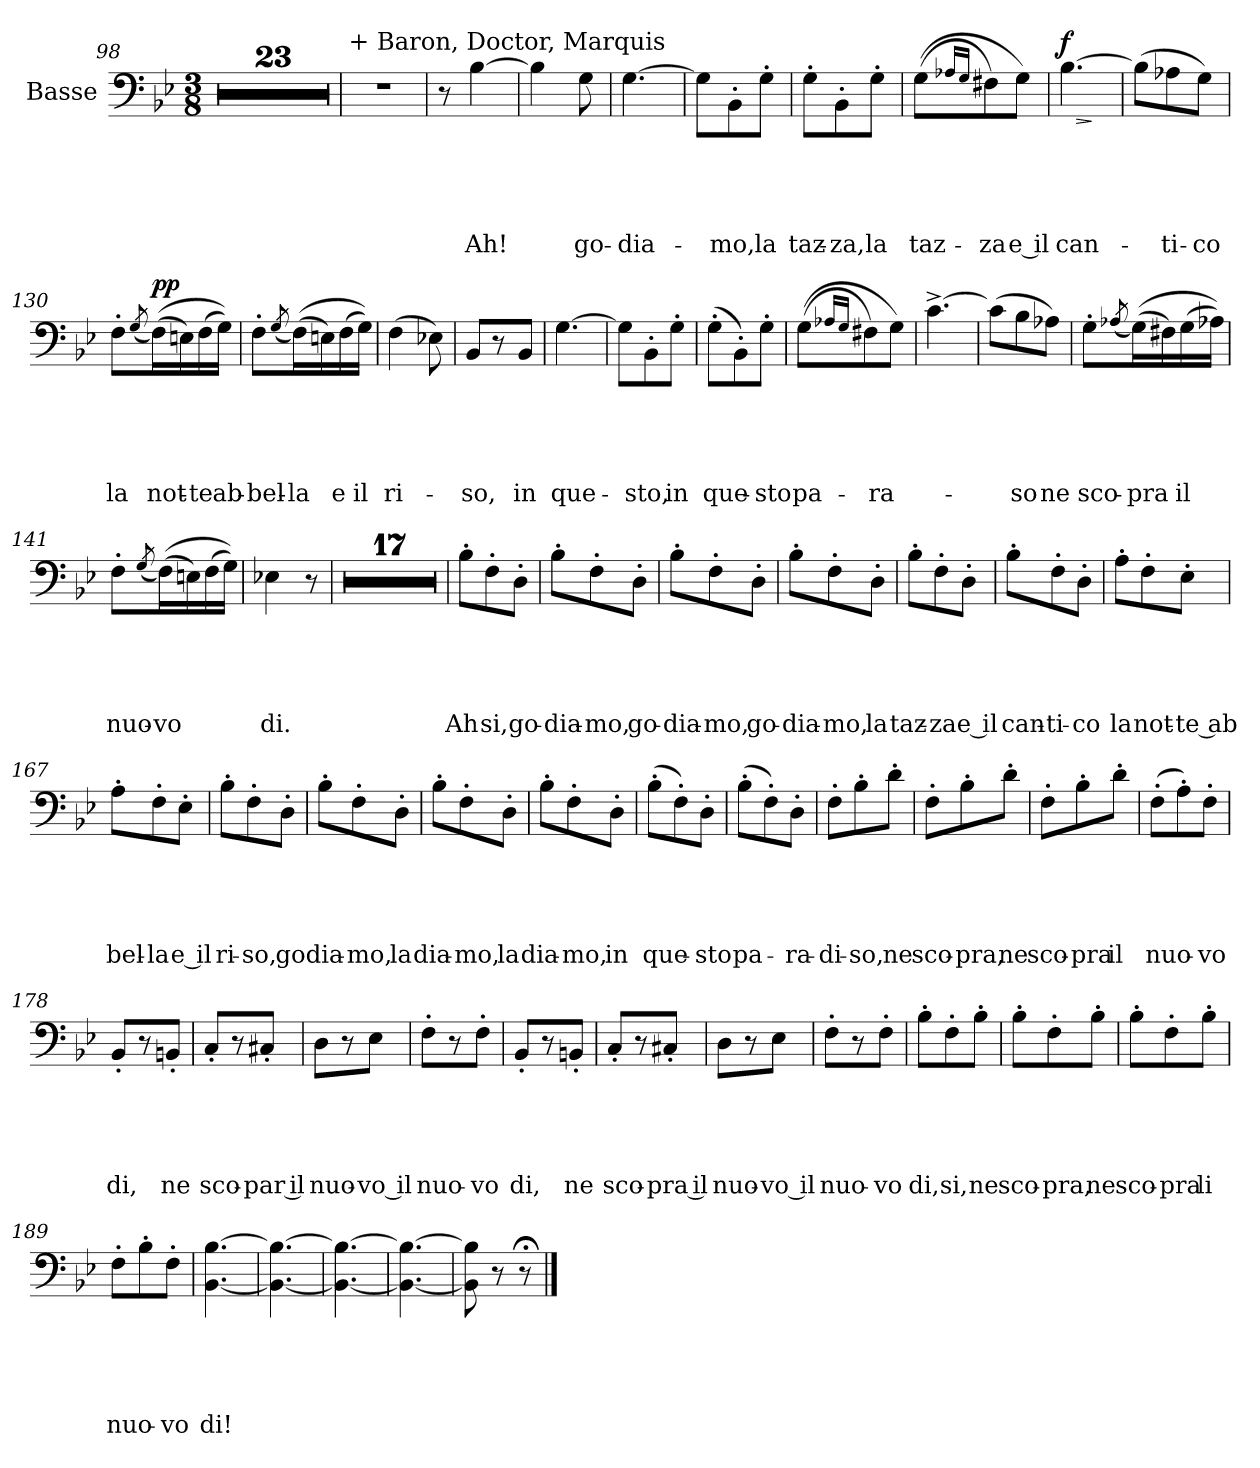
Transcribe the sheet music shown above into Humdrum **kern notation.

**kern	**text	**text	**text	**text	**text	**dynam
*part1	*part1	*part1	*part1	*part1	*part1	*part1
*staff1	*staff1	*staff1	*staff1	*staff1	*staff1	*staff1
*I"Basse	*	*	*	*	*	*
*I'B	*	*	*	*	*	*
*clefF4	*	*	*	*	*	*
*k[b-e-]	*	*	*	*	*	*
*B-:	*	*	*	*	*	*
*M3/8	*	*	*	*	*	*
=98	=98	=98	=98	=98	=98	=98
4.r	.	.	.	.	.	.
=99	=99	=99	=99	=99	=99	=99
4.r	.	.	.	.	.	.
=100	=100	=100	=100	=100	=100	=100
4.r	.	.	.	.	.	.
=101	=101	=101	=101	=101	=101	=101
4.r	.	.	.	.	.	.
=102	=102	=102	=102	=102	=102	=102
4.r	.	.	.	.	.	.
=103	=103	=103	=103	=103	=103	=103
4.r	.	.	.	.	.	.
=104	=104	=104	=104	=104	=104	=104
4.r	.	.	.	.	.	.
=105	=105	=105	=105	=105	=105	=105
4.r	.	.	.	.	.	.
!!LO:LB:g=z
=106	=106	=106	=106	=106	=106	=106
4.r	.	.	.	.	.	.
=107	=107	=107	=107	=107	=107	=107
4.r	.	.	.	.	.	.
=108	=108	=108	=108	=108	=108	=108
4.r	.	.	.	.	.	.
=109	=109	=109	=109	=109	=109	=109
4.r	.	.	.	.	.	.
=110	=110	=110	=110	=110	=110	=110
4.r	.	.	.	.	.	.
=111	=111	=111	=111	=111	=111	=111
4.r	.	.	.	.	.	.
=112	=112	=112	=112	=112	=112	=112
4.r	.	.	.	.	.	.
=113	=113	=113	=113	=113	=113	=113
4.r	.	.	.	.	.	.
=114	=114	=114	=114	=114	=114	=114
4.r	.	.	.	.	.	.
!!LO:PB:g=z
=115	=115	=115	=115	=115	=115	=115
4.r	.	.	.	.	.	.
=116	=116	=116	=116	=116	=116	=116
4.r	.	.	.	.	.	.
=117	=117	=117	=117	=117	=117	=117
4.r	.	.	.	.	.	.
=118	=118	=118	=118	=118	=118	=118
4.r	.	.	.	.	.	.
=119	=119	=119	=119	=119	=119	=119
4.r	.	.	.	.	.	.
=120	=120	=120	=120	=120	=120	=120
4.r	.	.	.	.	.	.
=121	=121	=121	=121	=121	=121	=121
!LO:TX:a:t=+ Baron, Doctor, Marquis	!	!	!	!	!	!
4.r	.	.	.	.	.	.
=122	=122	=122	=122	=122	=122	=122
8r	.	.	.	.	.	.
[4B-\	.	.	.	.	-Ah!	.
!!LO:PB:g=z
=123	=123	=123	=123	=123	=123	=123
4B-\]	.	.	.	.	.	.
8G\	.	.	.	.	go-	.
=124	=124	=124	=124	=124	=124	=124
[4.G\	.	.	.	.	-dia-	.
=125	=125	=125	=125	=125	=125	=125
8G\L]	.	.	.	.	.	.
8BB-'\	.	.	.	.	-mo,	.
8G'\J	.	.	.	.	la	.
=126	=126	=126	=126	=126	=126	=126
8G'\L	.	.	.	.	taz-	.
8BB-'\	.	.	.	.	-za,	.
8G'\J	.	.	.	.	la	.
=127	=127	=127	=127	=127	=127	=127
(>(>8G\L	.	.	.	.	taz-	.
16qA-X/LL	.	.	.	.	.	.
16qG/JJ	.	.	.	.	.	.
8F#X\)	.	.	.	.	-za	.
8G\J)	.	.	.	.	e il	.
=128	=128	=128	=128	=128	=128	=128
!	!	!	!	!	!	!LO:HP:b
!	!	!	!	!	!	!LO:DY:n=1:a
[4.B-\	.	.	.	.	can-	> f
.	.	.	.	.	.	]
=129	=129	=129	=129	=129	=129	=129
(>8B-\L]	.	.	.	.	.	.
8A-X\	.	.	.	.	-ti-	.
8G\J)	.	.	.	.	-co	.
=130	=130	=130	=130	=130	=130	=130
8F'\L	.	.	.	.	la	.
(8qG/	.	.	.	.	.	.
!	!	!	!	!	!	!LO:DY:a
((16F\L)	.	.	.	.	not-	pp
16En\)	.	.	.	.	.	.
(>16F\	.	.	.	.	-te	.
16G\JJ))	.	.	.	.	ab-	.
!!LO:PB:g=z
=131	=131	=131	=131	=131	=131	=131
8F'\L	.	.	.	.	-bel-	.
(8qG/	.	.	.	.	.	.
((16F\L)	.	.	.	.	-la	.
16En\)	.	.	.	.	.	.
(>16F\	.	.	.	.	e	.
16G\JJ))	.	.	.	.	il	.
=132	=132	=132	=132	=132	=132	=132
(>4F\	.	.	.	.	ri-	.
8E-X\)	.	.	.	.	.	.
=133	=133	=133	=133	=133	=133	=133
8BB-/L	.	.	.	.	-so,	.
8r	.	.	.	.	.	.
8BB-/J	.	.	.	.	in	.
=134	=134	=134	=134	=134	=134	=134
[4.G\	.	.	.	.	que-	.
=135	=135	=135	=135	=135	=135	=135
8G\L]	.	.	.	.	.	.
8BB-'\	.	.	.	.	-sto,	.
8G'\J	.	.	.	.	in	.
=136	=136	=136	=136	=136	=136	=136
(>8G'\L	.	.	.	.	que-	.
8BB-'\)	.	.	.	.	.	.
8G'\J	.	.	.	.	-sto	.
=137	=137	=137	=137	=137	=137	=137
(>(>8G\L	.	.	.	.	pa-	.
16qA-X/LL	.	.	.	.	.	.
16qG/JJ	.	.	.	.	.	.
8F#X\)	.	.	.	.	.	.
8G\J)	.	.	.	.	-ra-	.
=138	=138	=138	=138	=138	=138	=138
[4.c^\	.	.	.	.	.	.
=139	=139	=139	=139	=139	=139	=139
(>8c\L]	.	.	.	.	.	.
8B-\	.	.	.	.	-so	.
8A-X\J)	.	.	.	.	ne	.
!!LO:PB:g=z
=140	=140	=140	=140	=140	=140	=140
8G'\L	.	.	.	.	sco-	.
(8qA-X/	.	.	.	.	.	.
((16G\L)	.	.	.	.	-pra	.
16F#X\)	.	.	.	.	.	.
(>16G\	.	.	.	.	il	.
16A-\JJ))	.	.	.	.	.	.
=141	=141	=141	=141	=141	=141	=141
8F'\L	.	.	.	.	nuo-	.
(8qG/	.	.	.	.	.	.
((16F\L)	.	.	.	.	-vo	.
16En\)	.	.	.	.	.	.
(>16F\	.	.	.	.	.	.
16G\JJ))	.	.	.	.	.	.
=142	=142	=142	=142	=142	=142	=142
4E-X\	.	.	.	.	di.	.
8r	.	.	.	.	.	.
=143	=143	=143	=143	=143	=143	=143
4.r	.	.	.	.	.	.
=144	=144	=144	=144	=144	=144	=144
4.r	.	.	.	.	.	.
=145	=145	=145	=145	=145	=145	=145
4.r	.	.	.	.	.	.
=146	=146	=146	=146	=146	=146	=146
4.r	.	.	.	.	.	.
=147	=147	=147	=147	=147	=147	=147
4.r	.	.	.	.	.	.
!!LO:PB:g=z
=148	=148	=148	=148	=148	=148	=148
4.r	.	.	.	.	.	.
=149	=149	=149	=149	=149	=149	=149
4.r	.	.	.	.	.	.
=150	=150	=150	=150	=150	=150	=150
4.r	.	.	.	.	.	.
=151	=151	=151	=151	=151	=151	=151
4.r	.	.	.	.	.	.
=152	=152	=152	=152	=152	=152	=152
4.r	.	.	.	.	.	.
=153	=153	=153	=153	=153	=153	=153
4.r	.	.	.	.	.	.
=154	=154	=154	=154	=154	=154	=154
4.r	.	.	.	.	.	.
=155	=155	=155	=155	=155	=155	=155
4.r	.	.	.	.	.	.
=156	=156	=156	=156	=156	=156	=156
4.r	.	.	.	.	.	.
!!LO:PB:g=z
=157	=157	=157	=157	=157	=157	=157
4.r	.	.	.	.	.	.
=158	=158	=158	=158	=158	=158	=158
4.r	.	.	.	.	.	.
=159	=159	=159	=159	=159	=159	=159
4.r	.	.	.	.	.	.
=160	=160	=160	=160	=160	=160	=160
8B-'\L	.	.	.	.	Ah	.
8F'\	.	.	.	.	si,	.
8D'\J	.	.	.	.	go-	.
=161	=161	=161	=161	=161	=161	=161
8B-'\L	.	.	.	.	-dia-	.
8F'\	.	.	.	.	-mo,	.
8D'\J	.	.	.	.	go-	.
=162	=162	=162	=162	=162	=162	=162
8B-'\L	.	.	.	.	-dia-	.
8F'\	.	.	.	.	-mo,	.
8D'\J	.	.	.	.	go-	.
=163	=163	=163	=163	=163	=163	=163
8B-'\L	.	.	.	.	-dia-	.
8F'\	.	.	.	.	-mo,	.
8D'\J	.	.	.	.	la	.
!!LO:PB:g=z
=164	=164	=164	=164	=164	=164	=164
8B-'\L	.	.	.	.	taz-	.
8F'\	.	.	.	.	-za	.
8D'\J	.	.	.	.	e il	.
=165	=165	=165	=165	=165	=165	=165
8B-'\L	.	.	.	.	can-	.
8F'\	.	.	.	.	-ti-	.
8D'\J	.	.	.	.	-co	.
=166	=166	=166	=166	=166	=166	=166
8A'\L	.	.	.	.	la	.
8F'\	.	.	.	.	not-	.
8E-'\J	.	.	.	.	te ab	.
=167	=167	=167	=167	=167	=167	=167
8A'\L	.	.	.	.	bel-	.
8F'\	.	.	.	.	-la	.
8E-'\J	.	.	.	.	e il	.
=168	=168	=168	=168	=168	=168	=168
8B-'\L	.	.	.	.	ri-	.
8F'\	.	.	.	.	-so,	.
8D'\J	.	.	.	.	go	.
=169	=169	=169	=169	=169	=169	=169
8B-'\L	.	.	.	.	dia-	.
8F'\	.	.	.	.	-mo,	.
8D'\J	.	.	.	.	la	.
=170	=170	=170	=170	=170	=170	=170
8B-'\L	.	.	.	.	dia-	.
8F'\	.	.	.	.	-mo,	.
8D'\J	.	.	.	.	la	.
!!LO:PB:g=z
=171	=171	=171	=171	=171	=171	=171
8B-'\L	.	.	.	.	dia-	.
8F'\	.	.	.	.	-mo,	.
8D'\J	.	.	.	.	in	.
=172	=172	=172	=172	=172	=172	=172
(>8B-'\L	.	.	.	.	que-	.
8F'\)	.	.	.	.	.	.
8D'\J	.	.	.	.	-sto	.
=173	=173	=173	=173	=173	=173	=173
(>8B-'\L	.	.	.	.	pa-	.
8F'\)	.	.	.	.	.	.
8D'\J	.	.	.	.	-ra-	.
=174	=174	=174	=174	=174	=174	=174
8F'\L	.	.	.	.	-di-	.
8B-'\	.	.	.	.	-so,	.
8d'\J	.	.	.	.	ne	.
=175	=175	=175	=175	=175	=175	=175
8F'\L	.	.	.	.	sco-	.
8B-'\	.	.	.	.	-pra,	.
8d'\J	.	.	.	.	ne	.
=176	=176	=176	=176	=176	=176	=176
8F'\L	.	.	.	.	sco-	.
8B-'\	.	.	.	.	-pra	.
8d'\J	.	.	.	.	il	.
!!LO:PB:g=z
=177	=177	=177	=177	=177	=177	=177
(>8F'\L	.	.	.	.	nuo-	.
8A'\)	.	.	.	.	.	.
8F'\J	.	.	.	.	-vo	.
=178	=178	=178	=178	=178	=178	=178
8BB-'/L	.	.	.	.	di,	.
8r	.	.	.	.	.	.
8BBn'/J	.	.	.	.	ne	.
=179	=179	=179	=179	=179	=179	=179
8C'/L	.	.	.	.	sco-	.
8r	.	.	.	.	.	.
8C#X'/J	.	.	.	.	par il	.
=180	=180	=180	=180	=180	=180	=180
8D\L	.	.	.	.	nuo-	.
8r	.	.	.	.	.	.
8E-\J	.	.	.	.	vo il	.
=181	=181	=181	=181	=181	=181	=181
8F'\L	.	.	.	.	nuo-	.
8r	.	.	.	.	.	.
8F'\J	.	.	.	.	-vo	.
=182	=182	=182	=182	=182	=182	=182
8BB-'/L	.	.	.	.	di,	.
8r	.	.	.	.	.	.
8BBn'/J	.	.	.	.	ne	.
!!LO:PB:g=z
=183	=183	=183	=183	=183	=183	=183
8C'/L	.	.	.	.	sco-	.
8r	.	.	.	.	.	.
8C#X'/J	.	.	.	.	pra il	.
=184	=184	=184	=184	=184	=184	=184
8D\L	.	.	.	.	nuo-	.
8r	.	.	.	.	.	.
8E-\J	.	.	.	.	vo il	.
=185	=185	=185	=185	=185	=185	=185
8F'\L	.	.	.	.	nuo-	.
8r	.	.	.	.	.	.
8F'\J	.	.	.	.	-vo	.
=186	=186	=186	=186	=186	=186	=186
8B-'\L	.	.	.	.	di,	.
8F'\	.	.	.	.	si,	.
8B-'\J	.	.	.	.	ne	.
=187	=187	=187	=187	=187	=187	=187
8B-'\L	.	.	.	.	sco-	.
8F'\	.	.	.	.	-pra,	.
8B-'\J	.	.	.	.	ne	.
=188	=188	=188	=188	=188	=188	=188
8B-'\L	.	.	.	.	sco-	.
8F'\	.	.	.	.	-pra	.
8B-'\J	.	.	.	.	li	.
=189	=189	=189	=189	=189	=189	=189
8F'\L	.	.	.	.	nuo-	.
8B-'\	.	.	.	.	.	.
8F'\J	.	.	.	.	-vo	.
!!LO:PB:g=z
=190	=190	=190	=190	=190	=190	=190
[4.BB-\ [4.B-\	.	.	.	.	di!	.
=191	=191	=191	=191	=191	=191	=191
4.BB-\_ 4.B-\_	.	.	.	.	.	.
=192	=192	=192	=192	=192	=192	=192
4.BB-\_ 4.B-\_	.	.	.	.	.	.
=193	=193	=193	=193	=193	=193	=193
4.BB-\_ 4.B-\_	.	.	.	.	.	.
=194	=194	=194	=194	=194	=194	=194
8BB-\] 8B-\]	.	.	.	.	.	.
8r	.	.	.	.	.	.
8r;<	.	.	.	.	.	.
==	==	==	==	==	==	==
*-	*-	*-	*-	*-	*-	*-
